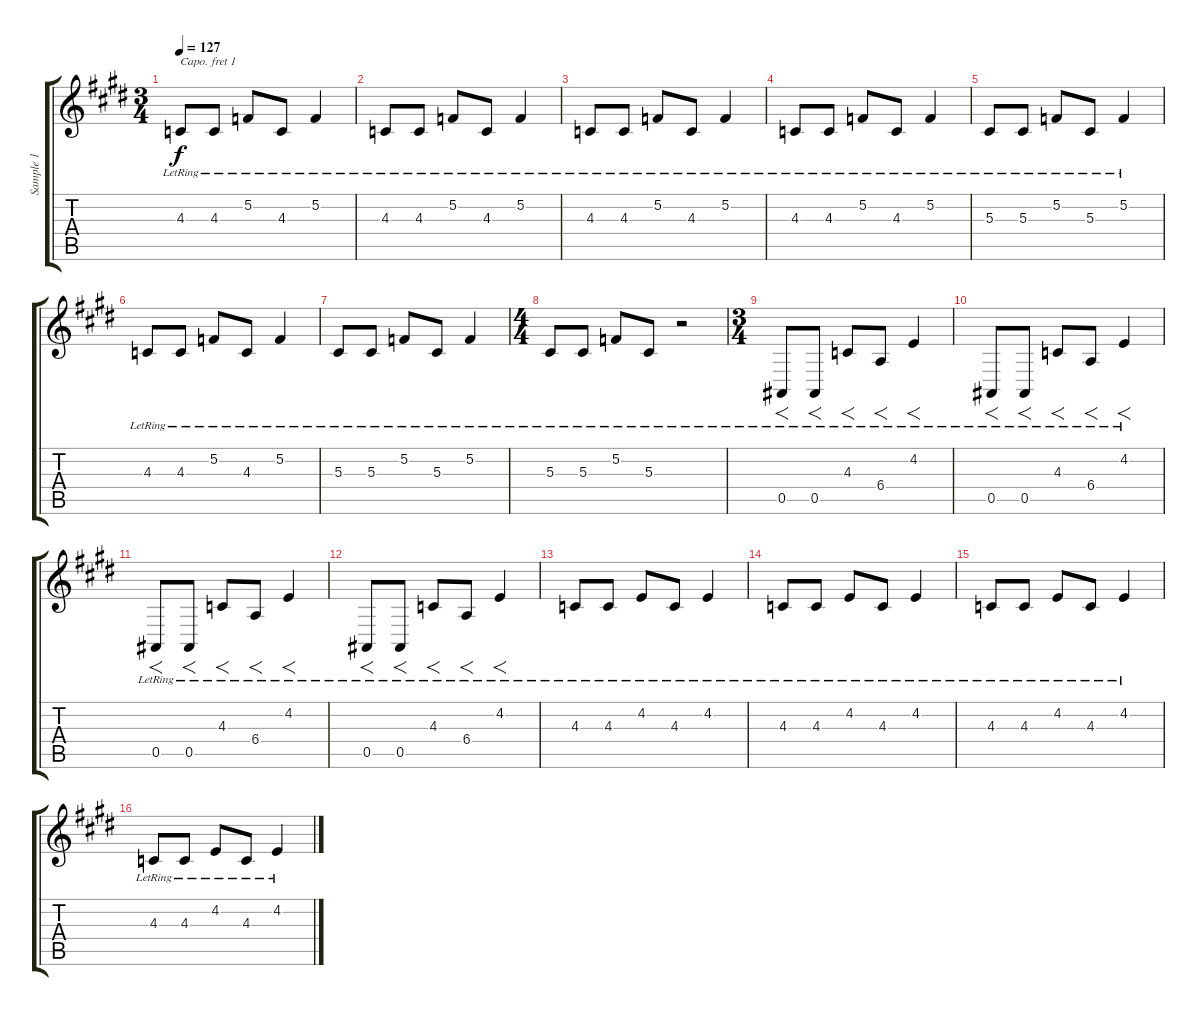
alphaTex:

\track ("Sample 1" "Sample 1") {instrument fx7echoes}
\staff {score tabs}
\capo 1
\tuning (E4 B3 G3 D3 A2 E2) {hide}
\ts (3 4)
\tempo 127
\clef g2
\ks e
4.3{lr}.8{dy f} 4.3{lr}.8 5.2{lr}.8 4.3{lr}.8 5.2{lr}.4 |
4.3{lr}.8 4.3{lr}.8 5.2{lr}.8 4.3{lr}.8 5.2{lr}.4 |
4.3{lr}.8 4.3{lr}.8 5.2{lr}.8 4.3{lr}.8 5.2{lr}.4 |
4.3{lr}.8 4.3{lr}.8 5.2{lr}.8 4.3{lr}.8 5.2{lr}.4 |
5.3{lr}.8 5.3{lr}.8 5.2{lr}.8 5.3{lr}.8 5.2{lr}.4 |
4.3{lr}.8 4.3{lr}.8 5.2{lr}.8 4.3{lr}.8 5.2{lr}.4 |
5.3{lr}.8 5.3{lr}.8 5.2{lr}.8 5.3{lr}.8 5.2{lr}.4 |
\ts (4 4)
5.3{lr}.8 5.3{lr}.8 5.2{lr}.8 5.3{lr}.8 r.2 |
\ts (3 4)
0.5{lr}.8{f} 0.5{lr}.8{f} 4.3{lr}.8{f} 6.4{lr}.8{f} 4.2{lr}.4{f} |
0.5{lr}.8{f} 0.5{lr}.8{f} 4.3{lr}.8{f} 6.4{lr}.8{f} 4.2{lr}.4{f} |
0.5{lr}.8{f} 0.5{lr}.8{f} 4.3{lr}.8{f} 6.4{lr}.8{f} 4.2{lr}.4{f} |
0.5{lr}.8{f} 0.5{lr}.8{f} 4.3{lr}.8{f} 6.4{lr}.8{f} 4.2{lr}.4{f} |
4.3{lr}.8 4.3{lr}.8 4.2{lr}.8 4.3{lr}.8 4.2{lr}.4 |
4.3{lr}.8 4.3{lr}.8 4.2{lr}.8 4.3{lr}.8 4.2{lr}.4 |
4.3{lr}.8 4.3{lr}.8 4.2{lr}.8 4.3{lr}.8 4.2{lr}.4 |
4.3{lr}.8 4.3{lr}.8 4.2{lr}.8 4.3{lr}.8 4.2{lr}.4
